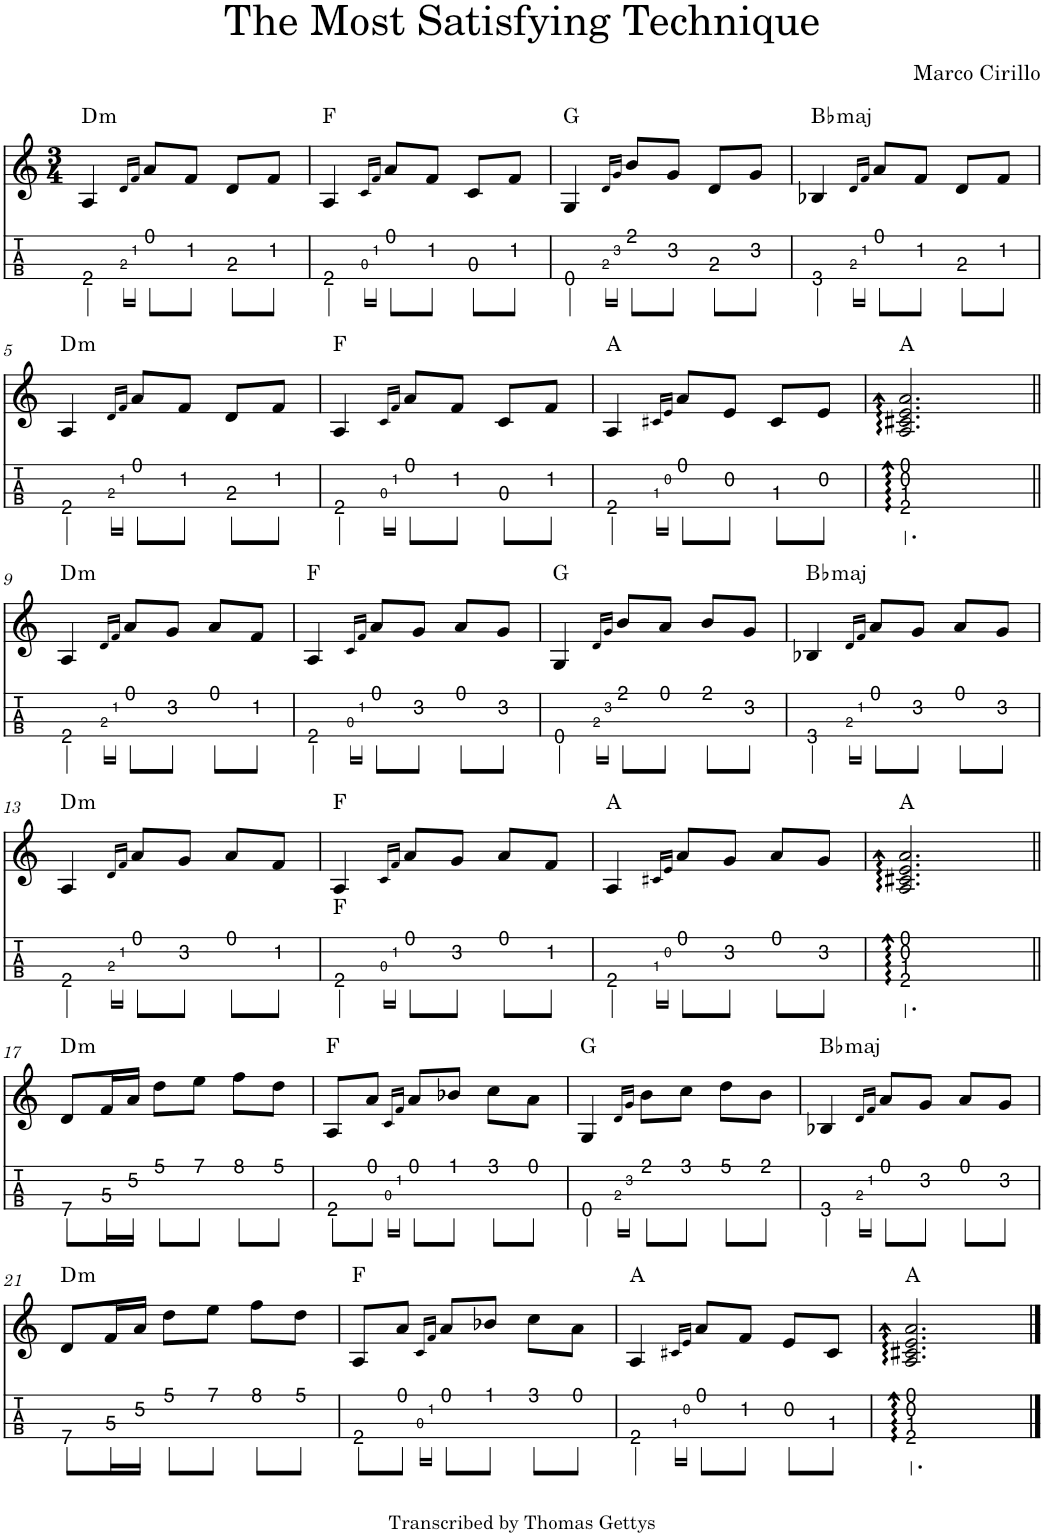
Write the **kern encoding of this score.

**kern	**kern	**harte
*part1	*part1	*part1
*staff2	*staff1	*
*I"Ukulele	*	*
*stria4	*	*
*	*clefG2	*
*k[]	*k[]	*
*M3/4	*M3/4	*
=1	=1	=1
!	!	!LO:H:kt=m
4A\	4A/	D:min
16qd\LL	16qd/LL	.
16qfn\JJ	16qf/JJ	.
8a\L	8a/L	.
8f\J	8f/J	.
8d\L	8d/L	.
8f\J	8f/J	.
=2	=2	=2
4A\	4A/	F:maj
16qc\LL	16qc/LL	.
16qfn\JJ	16qf/JJ	.
8a\L	8a/L	.
8f\J	8f/J	.
8c\L	8c/L	.
8f\J	8f/J	.
=3	=3	=3
4G\	4G/	G:maj
16qd\LL	16qd/LL	.
16qg\JJ	16qg/JJ	.
8b\L	8b/L	.
8g\J	8g/J	.
8d\L	8d/L	.
8g\J	8g/J	.
=4	=4	=4
!	!	!LO:H:kt=maj
4B-\	4B-X/	Bb:maj
16qd\LL	16qd/LL	.
16qfn\JJ	16qf/JJ	.
8a\L	8a/L	.
8f\J	8f/J	.
8d\L	8d/L	.
8f\J	8f/J	.
!!LO:LB:g=z
=5	=5	=5
!	!	!LO:H:kt=m
4A\	4A/	D:min
16qd\LL	16qd/LL	.
16qf\JJ	16qf/JJ	.
8a\L	8a/L	.
8f\J	8f/J	.
8d\L	8d/L	.
8f\J	8f/J	.
=6	=6	=6
4A\	4A/	F:maj
16qc\LL	16qc/LL	.
16qf\JJ	16qf/JJ	.
8a\L	8a/L	.
8f\J	8f/J	.
8c\L	8c/L	.
8f\J	8f/J	.
=7	=7	=7
4A\	4A/	A:maj
16qc#X\LL	16qc#X/LL	.
16qe\JJ	16qe/JJ	.
8a\L	8a/L	.
8e\J	8e/J	.
8c#X\L	8c#/L	.
8e\J	8e/J	.
=8	=8	=8
2.A\:: 2.c#\:: 2.e\:: 2.a\::	2.A/:: 2.c#X/:: 2.e/:: 2.a/::	A:maj
!!LO:LB:g=z
=9||	=9||	=9||
!	!	!LO:H:kt=m
4A\	4A/	D:min
16qd\LL	16qd/LL	.
16qf\JJ	16qf/JJ	.
8a\L	8a/L	.
8g\J	8g/J	.
8a\L	8a/L	.
8f\J	8f/J	.
=10	=10	=10
4A\	4A/	F:maj
16qc\LL	16qc/LL	.
16qfn\JJ	16qf/JJ	.
8a\L	8a/L	.
8g\J	8g/J	.
8a\L	8a/L	.
8g\J	8g/J	.
=11	=11	=11
4G\	4G/	G:maj
16qd\LL	16qd/LL	.
16qg\JJ	16qg/JJ	.
8bn\L	8b/L	.
8a\J	8a/J	.
8b\L	8b/L	.
8g\J	8g/J	.
=12	=12	=12
!	!	!LO:H:kt=maj
4B-\	4B-X/	Bb:maj
16qd\LL	16qd/LL	.
16qfn\JJ	16qf/JJ	.
8a\L	8a/L	.
8g\J	8g/J	.
8a\L	8a/L	.
8g\J	8g/J	.
!!LO:LB:g=z
=13	=13	=13
!	!	!LO:H:kt=m
4A\	4A/	D:min
16qd\LL	16qd/LL	.
16qf\JJ	16qf/JJ	.
8a\L	8a/L	.
8g\J	8g/J	.
8a\L	8a/L	.
8f\J	8f/J	.
=14	=14	=14
4A\	4A/	F:maj F:maj
16qc\LL	16qc/LL	.
16qf\JJ	16qf/JJ	.
8a\L	8a/L	.
8g\J	8g/J	.
8a\L	8a/L	.
8f\J	8f/J	.
=15	=15	=15
4A\	4A/	A:maj
16qc#X\LL	16qc#X/LL	.
16qe\JJ	16qe/JJ	.
8a\L	8a/L	.
8g\J	8g/J	.
8a\L	8a/L	.
8g\J	8g/J	.
=16	=16	=16
2.A\:: 2.c#X\:: 2.e\:: 2.a\::	2.A/:: 2.c#X/:: 2.e/:: 2.a/::	A:maj
!!LO:LB:g=z
=17||	=17||	=17||
!	!	!LO:H:kt=m
8d\L	8d/L	D:min
16f\L	16f/L	.
16a\JJ	16a/JJ	.
8dd\L	8dd\L	.
8ee\J	8ee\J	.
8ff\L	8ff\L	.
8dd\J	8dd\J	.
=18	=18	=18
8A\L	8A/L	F:maj
8a\J	8a/J	.
16qc\LL	16qc/LL	.
16qf\JJ	16qf/JJ	.
8a\L	8a/L	.
8b-X\J	8b-X/J	.
8cc\L	8cc\L	.
8a\J	8a\J	.
=19	=19	=19
4G\	4G/	G:maj
16qd\LL	16qd/LL	.
16qg\JJ	16qg/JJ	.
8b\L	8b\L	.
8cc\J	8cc\J	.
8dd\L	8dd\L	.
8b\J	8b\J	.
=20	=20	=20
!	!	!LO:H:kt=maj
4B-X\	4B-X/	Bb:maj
16qd\LL	16qd/LL	.
16qf\JJ	16qf/JJ	.
8a\L	8a/L	.
8g\J	8g/J	.
8a\L	8a/L	.
8g\J	8g/J	.
!!LO:LB:g=z
=21	=21	=21
!	!	!LO:H:kt=m
8d\L	8d/L	D:min
16f\L	16f/L	.
16a\JJ	16a/JJ	.
8dd\L	8dd\L	.
8ee\J	8ee\J	.
8ff\L	8ff\L	.
8dd\J	8dd\J	.
=22	=22	=22
8A\L	8A/L	F:maj
8a\J	8a/J	.
16qc\LL	16qc/LL	.
16qf\JJ	16qf/JJ	.
8a\L	8a/L	.
8b-X\J	8b-X/J	.
8cc\L	8cc\L	.
8a\J	8a\J	.
=23	=23	=23
4A\	4A/	A:maj
16qc#X\LL	16qc#X/LL	.
16qe\JJ	16qe/JJ	.
8a\L	8a/L	.
8f\J	8f/J	.
8e\L	8e/L	.
8c#\J	8c#/J	.
=24	=24	=24
2.A\:: 2.c#X\:: 2.e\:: 2.a\::	2.A/:: 2.c#X/:: 2.e/:: 2.a/::	A:maj
==	==	==
*-	*-	*-
